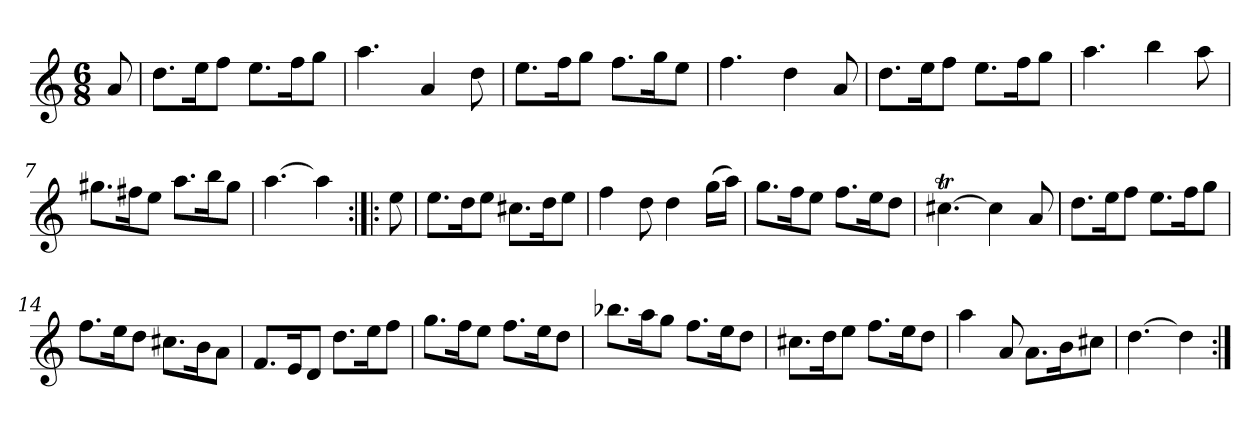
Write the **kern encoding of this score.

**kern
*part1
*staff1
*clefG2
*k[]
*D:dor
*M6/8
*MM120
=
8a
=1
8.dd\L
16ee\K
8ff\J
8.ee\L
16ff\K
8gg\J
=2
4.aa
4a
8dd
=3
8.ee\L
16ff\K
8gg\J
8.ff\L
16gg\K
8ee\J
=4
4.ff
4dd
8a
=5
8.dd\L
16ee\K
8ff\J
8.ee\L
16ff\K
8gg\J
=6
4.aa
4bb
8aa
=7
8.gg#X\L
16ff#X\K
8ee\J
8.aa\L
16bb\K
8gg#\J
=8
[4.aa
4aa]
=:|!|:
8ee
=9
8.ee\L
16dd\K
8ee\J
8.cc#X\L
16dd\K
8ee\J
=10
4ff
8dd
4dd
(16gg\LL
16aa\JJ)
=11
8.gg\L
16ff\K
8ee\J
8.ff\L
16ee\K
8dd\J
=12
[4.cc#Xt
4cc#]
8a
=13
8.dd\L
16ee\K
8ff\J
8.ee\L
16ff\K
8gg\J
=14
8.ff\L
16ee\K
8dd\J
8.cc#X\L
16b\K
8a\J
=15
8.f/L
16e/K
8d/J
8.dd\L
16ee\K
8ff\J
=16
8.gg\L
16ff\K
8ee\J
8.ff\L
16ee\K
8dd\J
=17
8.bb-X\L
16aa\K
8gg\J
8.ff\L
16ee\K
8dd\J
=18
8.cc#X\L
16dd\K
8ee\J
8.ff\L
16ee\K
8dd\J
=19
4aa
8a
8.a\L
16b\K
8cc#X\J
=20
[4.dd
4dd]
=:|!
*-
